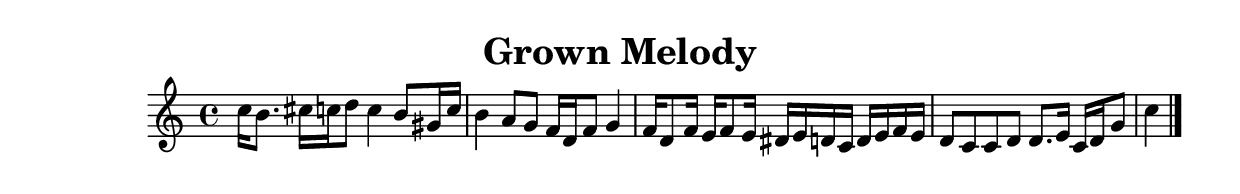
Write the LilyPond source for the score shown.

\header{title = "Grown Melody"}

\score{
\absolute {
 c''16 b'8. cis''16 c''16 d''8 c''4 b'8 gis'16 c''16 b'4 a'8 g'8 f'16 d'16 f'8 g'4 f'16 d'8 f'16 e'16 f'8 e'16 dis'16 e'16 d'16 c'16 d'16 e'16 f'16 e'16 d'8 c'8 c'8 d'8 d'8. e'16 c'16 d'16 g'8 c''4 \bar"|."

}
\midi{}
\layout{}
}
